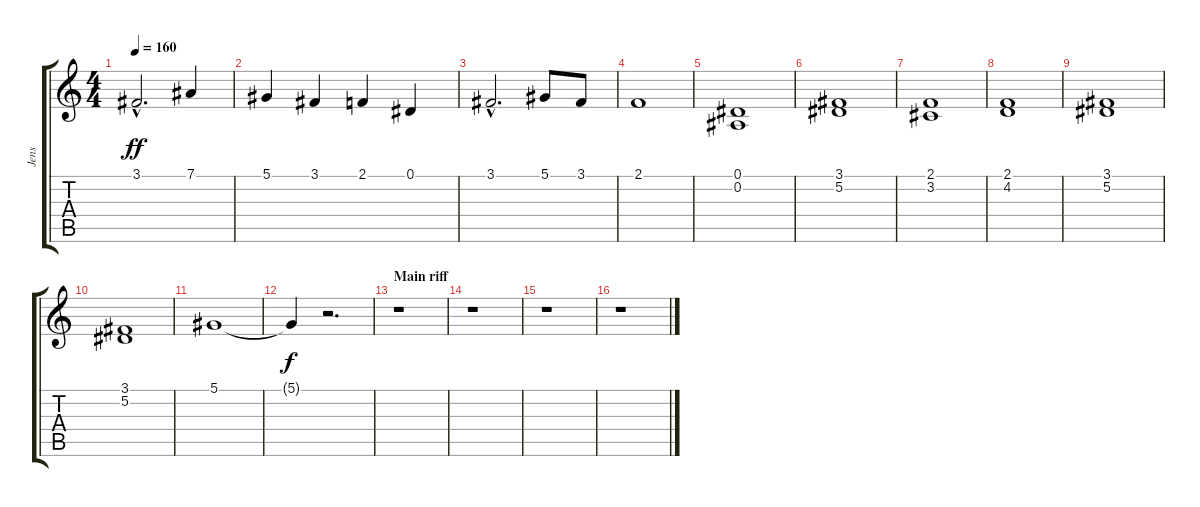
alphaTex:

\track ("Jens" "Jens") {instrument choiraahs}
\staff {score tabs}
\tuning (Eb4 Bb3 Gb3 Db3 Ab2 Eb2) {hide}
\ts (4 4)
\tempo 160
\clef g2
\ks c
3.1{hac}.2{d dy ff} 7.1.4 |
5.1.4 3.1.4 2.1.4 0.1.4 |
3.1{hac}.2{d} 5.1.8 3.1.8 |
2.1.1 |
(0.1 0.2).1 |
(3.1 5.2).1 |
(2.1 3.2).1 |
(2.1 4.2).1 |
(3.1 5.2).1 |
(3.1 5.2).1 |
5.1.1 |
5.1{t}.4{dy f} r.2{d} |
\section ("" "Main riff")
r.1 |
r.1 |
r.1 |
r.1
